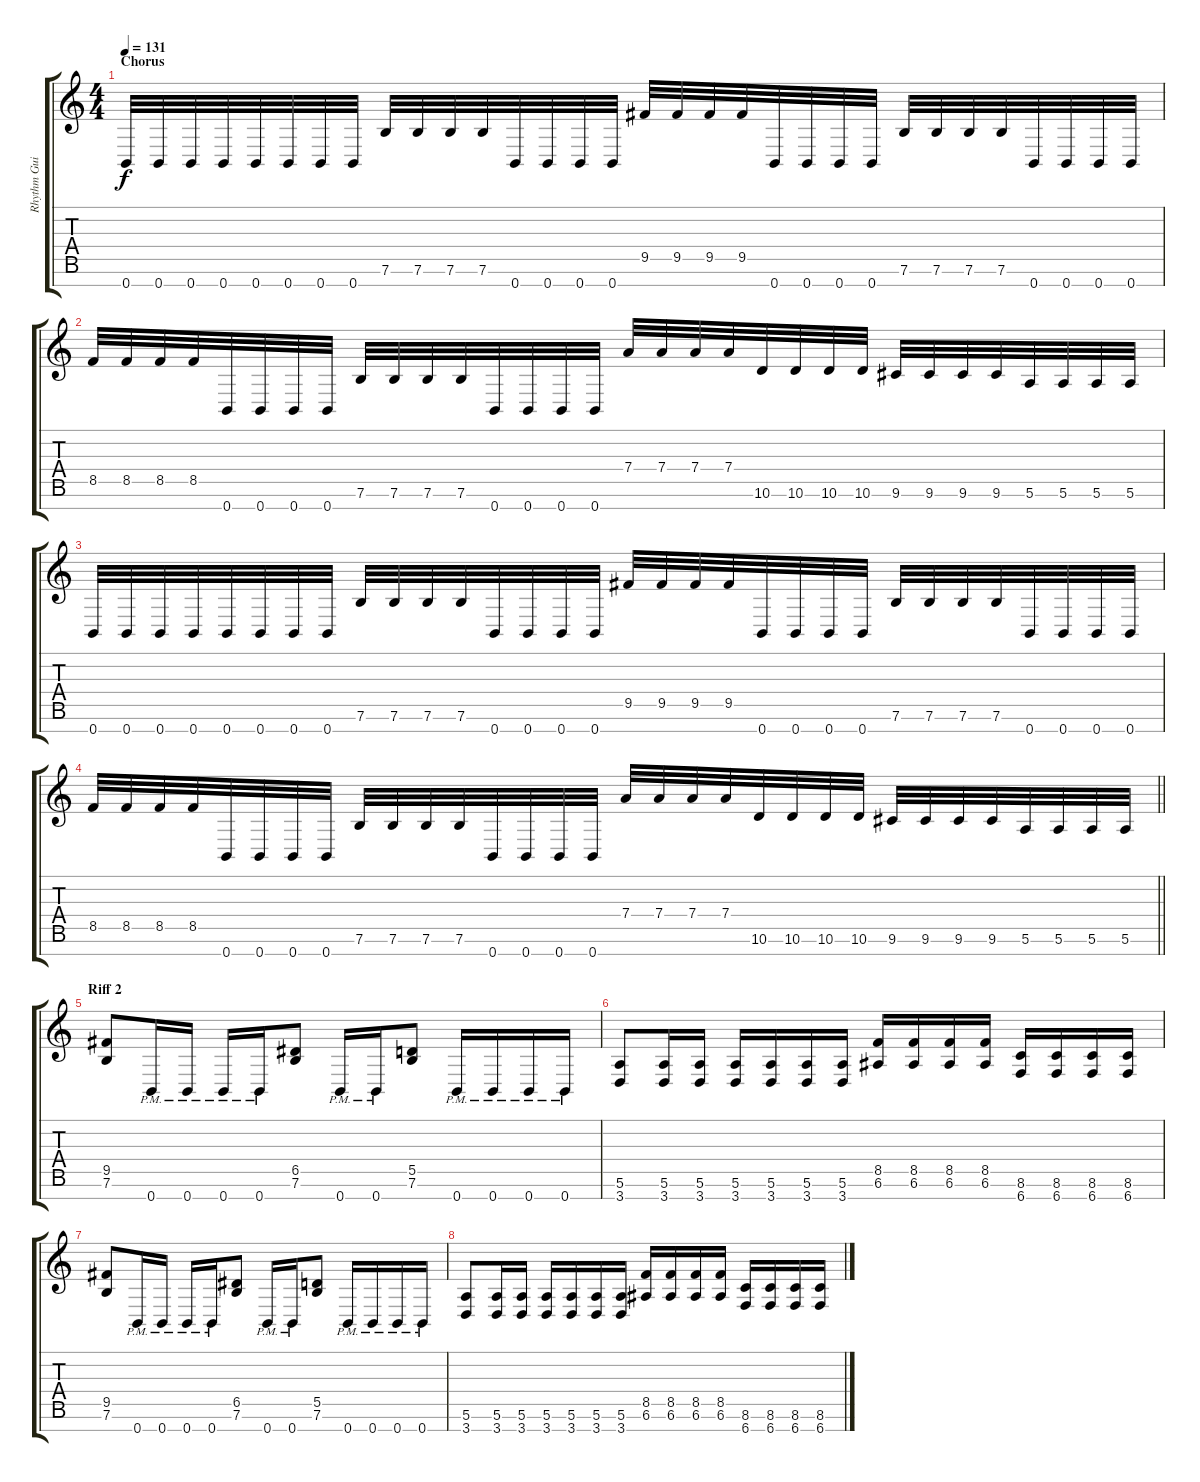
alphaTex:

\track ("Rhythm Guitar 2" "Rhythm Gui") {instrument overdrivenguitar}
\staff {score tabs}
\tuning (E4 B3 G3 D3 A2 E2 B1) {hide}
\ts (4 4)
\section ("" "Chorus")
\tempo 131
\clef g2
\ks c
0.7.32{dy f} 0.7.32 0.7.32 0.7.32 0.7.32 0.7.32 0.7.32 0.7.32 7.6.32 7.6.32 7.6.32 7.6.32 0.7.32 0.7.32 0.7.32 0.7.32 9.5.32 9.5.32 9.5.32 9.5.32 0.7.32 0.7.32 0.7.32 0.7.32 7.6.32 7.6.32 7.6.32 7.6.32 0.7.32 0.7.32 0.7.32 0.7.32 |
8.5.32 8.5.32 8.5.32 8.5.32 0.7.32 0.7.32 0.7.32 0.7.32 7.6.32 7.6.32 7.6.32 7.6.32 0.7.32 0.7.32 0.7.32 0.7.32 7.4.32 7.4.32 7.4.32 7.4.32 10.6.32 10.6.32 10.6.32 10.6.32 9.6.32 9.6.32 9.6.32 9.6.32 5.6.32 5.6.32 5.6.32 5.6.32 |
0.7.32 0.7.32 0.7.32 0.7.32 0.7.32 0.7.32 0.7.32 0.7.32 7.6.32 7.6.32 7.6.32 7.6.32 0.7.32 0.7.32 0.7.32 0.7.32 9.5.32 9.5.32 9.5.32 9.5.32 0.7.32 0.7.32 0.7.32 0.7.32 7.6.32 7.6.32 7.6.32 7.6.32 0.7.32 0.7.32 0.7.32 0.7.32 |
\barLineRight lightlight
8.5.32 8.5.32 8.5.32 8.5.32 0.7.32 0.7.32 0.7.32 0.7.32 7.6.32 7.6.32 7.6.32 7.6.32 0.7.32 0.7.32 0.7.32 0.7.32 7.4.32 7.4.32 7.4.32 7.4.32 10.6.32 10.6.32 10.6.32 10.6.32 9.6.32 9.6.32 9.6.32 9.6.32 5.6.32 5.6.32 5.6.32 5.6.32 |
\section ("" "Riff 2")
(9.5 7.6).8 0.7{pm}.16 0.7{pm}.16 0.7{pm}.16 0.7{pm}.16 (6.5 7.6).8 0.7{pm}.16 0.7{pm}.16 (5.5 7.6).8 0.7{pm}.16 0.7{pm}.16 0.7{pm}.16 0.7{pm}.16 |
(5.6 3.7).8 (5.6 3.7).16 (5.6 3.7).16 (5.6 3.7).16 (5.6 3.7).16 (5.6 3.7).16 (5.6 3.7).16 (8.5 6.6).16 (8.5 6.6).16 (8.5 6.6).16 (8.5 6.6).16 (8.6 6.7).16 (8.6 6.7).16 (8.6 6.7).16 (8.6 6.7).16 |
(9.5 7.6).8 0.7{pm}.16 0.7{pm}.16 0.7{pm}.16 0.7{pm}.16 (6.5 7.6).8 0.7{pm}.16 0.7{pm}.16 (5.5 7.6).8 0.7{pm}.16 0.7{pm}.16 0.7{pm}.16 0.7{pm}.16 |
(5.6 3.7).8 (5.6 3.7).16 (5.6 3.7).16 (5.6 3.7).16 (5.6 3.7).16 (5.6 3.7).16 (5.6 3.7).16 (8.5 6.6).16 (8.5 6.6).16 (8.5 6.6).16 (8.5 6.6).16 (8.6 6.7).16 (8.6 6.7).16 (8.6 6.7).16 (8.6 6.7).16
